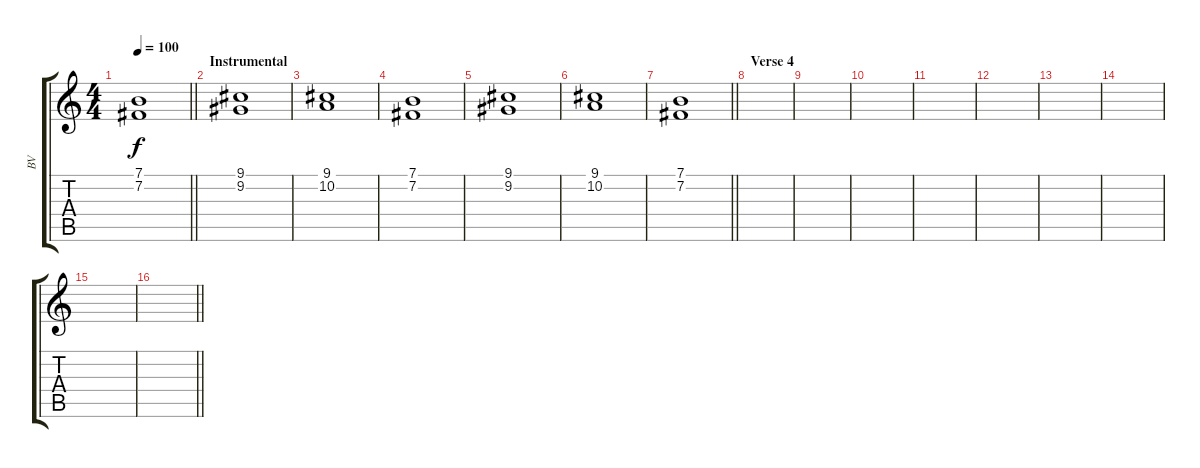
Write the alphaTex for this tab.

\track ("BV" "BV") {instrument choiraahs}
\staff {score tabs}
\tuning (E4 B3 G3 D3 A2 E2) {hide}
\ts (4 4)
\tempo 100
\clef g2
\barLineRight lightlight
\ks c
(7.1 7.2).1{dy f} |
\section ("" "Instrumental")
(9.1 9.2).1 |
(9.1 10.2).1 |
(7.1 7.2).1 |
(9.1 9.2).1 |
(9.1 10.2).1 |
\barLineRight lightlight
(7.1 7.2).1 |
\section ("" "Verse 4")
|
|
|
|
|
|
|
|
\barLineRight lightlight
